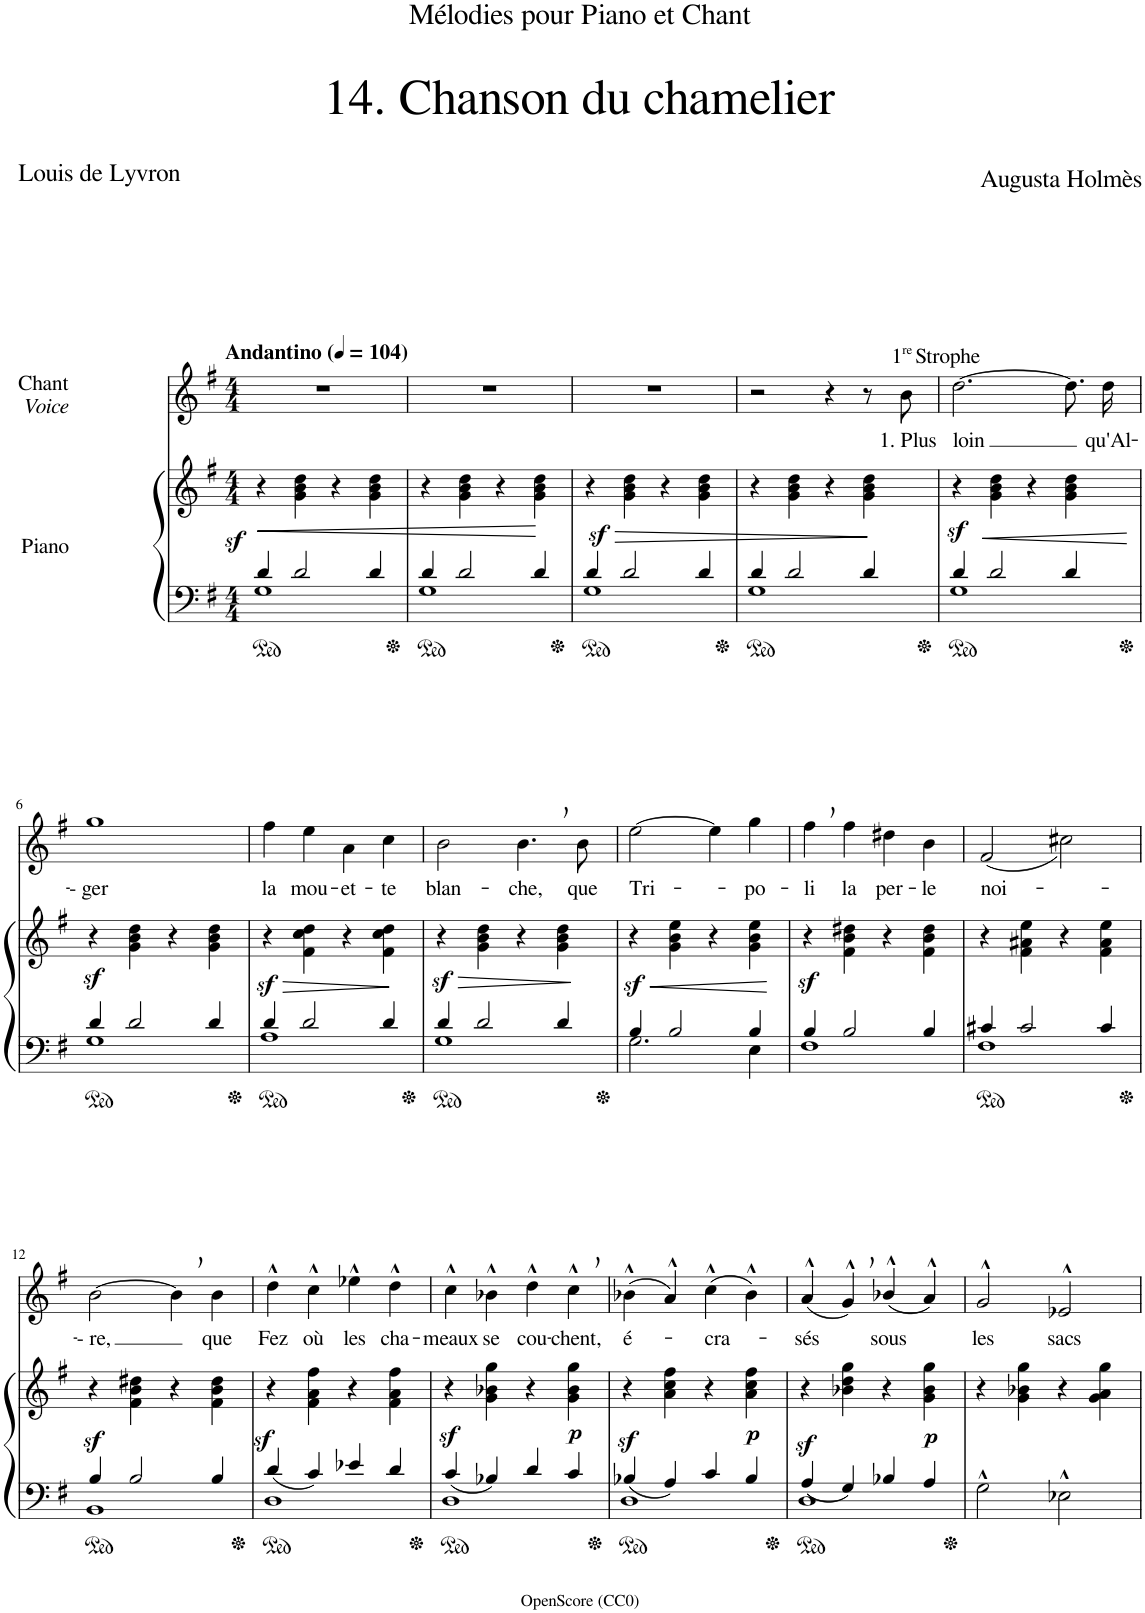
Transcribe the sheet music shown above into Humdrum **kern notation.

**kern	**kern	**dynam	**kern	**text
*part2	*part2	*part2	*part1	*part1
*staff3	*staff2	*staff2/3	*staff1	*staff1
*I"Piano	*	*	*I"Chant Voice	*
*I'Pno	*	*	*	*
*clefF4	*clefG2	*	*clefG2	*
*k[f#]	*k[f#]	*	*k[f#]	*
*M4/4	*M4/4	*	*M4/4	*
*MM104	*MM104	*	*MM104	*
=1	=1	=1	=1	=1
*^	*	*	*	*
!	!	!	!	!LO:TX:a:B:t=Andantino	!
!	!	!	!LO:HP:b	!	!
!	!	!	!LO:DY:n=1:a=2	!	!
1G	4d/	4r	< sf	1r	.
.	2d/	4g\ 4b\ 4dd\	.	.	.
.	.	4r	.	.	.
.	4d/	4g\ 4b\ 4dd\	.	.	.
=2	=2	=2	=2	=2	=2
1G	4d/	4r	.	1r	.
.	2d/	4g\ 4b\ 4dd\	.	.	.
.	.	4r	.	.	.
.	4d/	4g\ 4b\ 4dd\	[	.	.
=3	=3	=3	=3	=3	=3
!	!	!	!LO:HP:b	!	!
!	!	!	!LO:DY:n=1:b	!	!
1G	4d/	4r	> sf	1r	.
.	2d/	4g\ 4b\ 4dd\	.	.	.
.	.	4r	.	.	.
.	4d/	4g\ 4b\ 4dd\	.	.	.
=4	=4	=4	=4	=4	=4
1G	4d/	4r	.	2r	.
.	2d/	4g\ 4b\ 4dd\	.	.	.
!	!	!	!	!LO:TX:a:t=1	!
!	!	!	!	!LO:TX:a:t=re	!
!	!	!	!	!LO:TX:a:t=Strophe	!
.	.	4r	.	4r	.
.	4d/	4g\ 4b\ 4dd\	]	8r	.
!	!	!	!	!	!LO:LY:b
.	.	.	.	8b\	1. Plus
=5	=5	=5	=5	=5	=5
!	!	!	!LO:HP:b	!	!LO:LY:b
!	!	!	!LO:DY:n=1:a=2	!	!
1G	4d/	4r	< sf	[2.dd\	loin
.	2d/	4g\ 4b\ 4dd\	.	.	.
.	.	4r	.	.	.
.	4d/	4g\ 4b\ 4dd\	[	8.dd\L]	.
!	!	!	!	!	!LO:LY:b
.	.	.	.	16dd\Jk	qu'Al-
!!LO:LB:g=z
=6	=6	=6	=6	=6	=6
!	!	!	!LO:DY:b	!	!LO:LY:b
1G	4d/	4r	sf	1gg	-- ger
.	2d/	4g\ 4b\ 4dd\	.	.	.
.	.	4r	.	.	.
.	4d/	4g\ 4b\ 4dd\	.	.	.
=7	=7	=7	=7	=7	=7
!	!	!	!LO:HP:b	!	!LO:LY:b
!	!	!	!LO:DY:n=1:b	!	!
1A	4d/	4r	> sf	4ff#\	la
!	!	!	!	!	!LO:LY:b
.	2d/	4f#\ 4cc\ 4dd\	.	4ee\	mou-
!	!	!	!	!	!LO:LY:b
.	.	4r	.	4a\	-et-
!	!	!	!	!	!LO:LY:b
.	4d/	4f#\ 4cc\ 4dd\	]	4cc\	-te
=8	=8	=8	=8	=8	=8
!	!	!	!LO:HP:b	!	!LO:LY:b
!	!	!	!LO:DY:n=1:b	!	!
1G	4d/	4r	> sf	2b\	blan-
.	2d/	4g\ 4b\ 4dd\	.	.	.
!	!	!	!	!	!LO:LY:b
.	.	4r	.	4.b,\	-che,
.	4d/	4g\ 4b\ 4dd\	]	.	.
!	!	!	!	!	!LO:LY:b
.	.	.	.	8b\	que
=9	=9	=9	=9	=9	=9
!	!	!	!LO:HP:b	!	!LO:LY:b
!	!	!	!LO:DY:n=1:b	!	!
2.G\	4B/	4r	< sf	[2ee\	Tri-
.	2B/	4g\ 4b\ 4ee\	.	.	.
.	.	4r	.	4ee\]	.
!	!	!	!	!	!LO:LY:b
4E\	4B/	4g\ 4b\ 4ee\	[	4gg\	-po-
=10	=10	=10	=10	=10	=10
!	!	!	!LO:DY:b	!	!LO:LY:b
1F#	4B/	4r	sf	4ff#,\	-li
!	!	!	!	!	!LO:LY:b
.	2B/	4f#\ 4b\ 4dd#X\	.	4ff#\	la
!	!	!	!	!	!LO:LY:b
.	.	4r	.	4dd#X\	per-
!	!	!	!	!	!LO:LY:b
.	4B/	4f#\ 4b\ 4dd#\	.	4b\	-le
=11	=11	=11	=11	=11	=11
!	!	!	!	!	!LO:LY:b
1F#	4c#X/	4r	.	(<2f#/	noi-
.	2c#/	4f#\ 4a#X\ 4ee\	.	.	.
.	.	4r	.	2cc#X\)	.
.	4c#/	4f#\ 4a#\ 4ee\	.	.	.
!!LO:LB:g=z
=12	=12	=12	=12	=12	=12
!	!	!	!LO:DY:a=2	!	!LO:LY:b
1BB	4B/	4r	sf	[2b\	-- re,
.	2B/	4f#\ 4b\ 4dd#X\	.	.	.
.	.	4r	.	4b,\]	.
!	!	!	!	!	!LO:LY:b
.	4B/	4f#\ 4b\ 4dd#\	.	4b\	que
=13	=13	=13	=13	=13	=13
!	!	!	!LO:DY:a=2	!	!LO:LY:b
1D	4d/	4r	sf	4dd^^\	Fez
!	!	!	!	!	!LO:LY:b
.	4c/	4f#\ 4a\ 4ff#\	.	4cc^^\	où
!	!	!	!	!	!LO:LY:b
.	4e-X/	4r	.	4ee-X^^\	les
!	!	!	!	!	!LO:LY:b
.	4d/	4f#\ 4a\ 4ff#\	.	4dd^^\	cha-
=14	=14	=14	=14	=14	=14
!	!	!	!LO:DY:a=2	!	!LO:LY:b
1D	4c/	4r	sf	4cc^^\	-meaux
!	!	!	!	!	!LO:LY:b
.	4B-X/	4g\ 4b-X\ 4gg\	.	4b-X^^\	se
!	!	!	!	!	!LO:LY:b
.	4d/	4r	.	4dd^^\	cou-
!	!	!	!LO:DY:b	!	!LO:LY:b
.	4c/	4g\ 4b-\ 4gg\	p	4cc^^,\	-chent,
=15	=15	=15	=15	=15	=15
!	!	!	!LO:DY:a=2	!	!LO:LY:b
1D	4B-X/	4r	sf	(4b-X^^\	é-
.	4A/	4a\ 4cc\ 4ff#\	.	4a^^/)	.
!	!	!	!	!	!LO:LY:b
.	4c/	4r	.	(4cc^^\	-cra-
!	!	!	!LO:DY:b	!	!
.	4B-/	4a\ 4cc\ 4ff#\	p	4b-^^\)	.
=16	=16	=16	=16	=16	=16
!	!	!	!LO:DY:a=2	!	!LO:LY:b
1D	4A/	4r	sf	(4a^^/	-sés
.	4G/	4b-X\ 4dd\ 4gg\	.	4g^^,/)	.
!	!	!	!	!	!LO:LY:b
.	4B-X/	4r	.	(4b-X^^/	sous
!	!	!	!LO:DY:b	!	!
.	4A/	4g\ 4b-\ 4gg\	p	4a^^/)	.
=17	=17	=17	=17	=17	=17
!	!	!	!	!	!LO:LY:b
*v	*v	*	*	*	*
2G^^\	4r	.	2g^^/	les
.	4g\ 4b-X\ 4gg\	.	.	.
!	!	!	!	!LO:LY:b
2E-X^^\	4r	.	2e-X^^/	sacs
.	4g\ 4a\ 4gg\	.	.	.
=	=	=	=	=
*-	*-	*-	*-	*-
